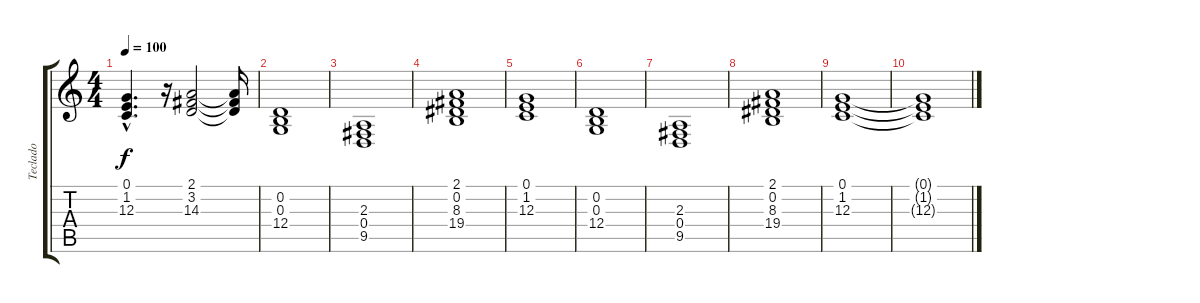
\track ("Teclado" "Teclado") {instrument acousticgrandpiano}
\staff {score tabs}
\tuning (E4 B3 G3 D3 A2 E2) {hide}
\ts (4 4)
\tempo 100
\clef g2
\ks c
(0.1{hac} 1.2{hac} 12.3{hac}).4{d dy f} r.16 (2.1 3.2 14.3).2 (2.1{t} 3.2{t} 14.3{t}).16 |
(0.2 0.3 12.4).1 |
(2.3 0.4 9.5).1 |
(2.1 0.2 8.3 19.4).1 |
(0.1 1.2 12.3).1 |
(0.2 0.3 12.4).1 |
(2.3 0.4 9.5).1 |
(2.1 0.2 8.3 19.4).1 |
(0.1 1.2 12.3).1 |
(0.1{t} 1.2{t} 12.3{t}).1
